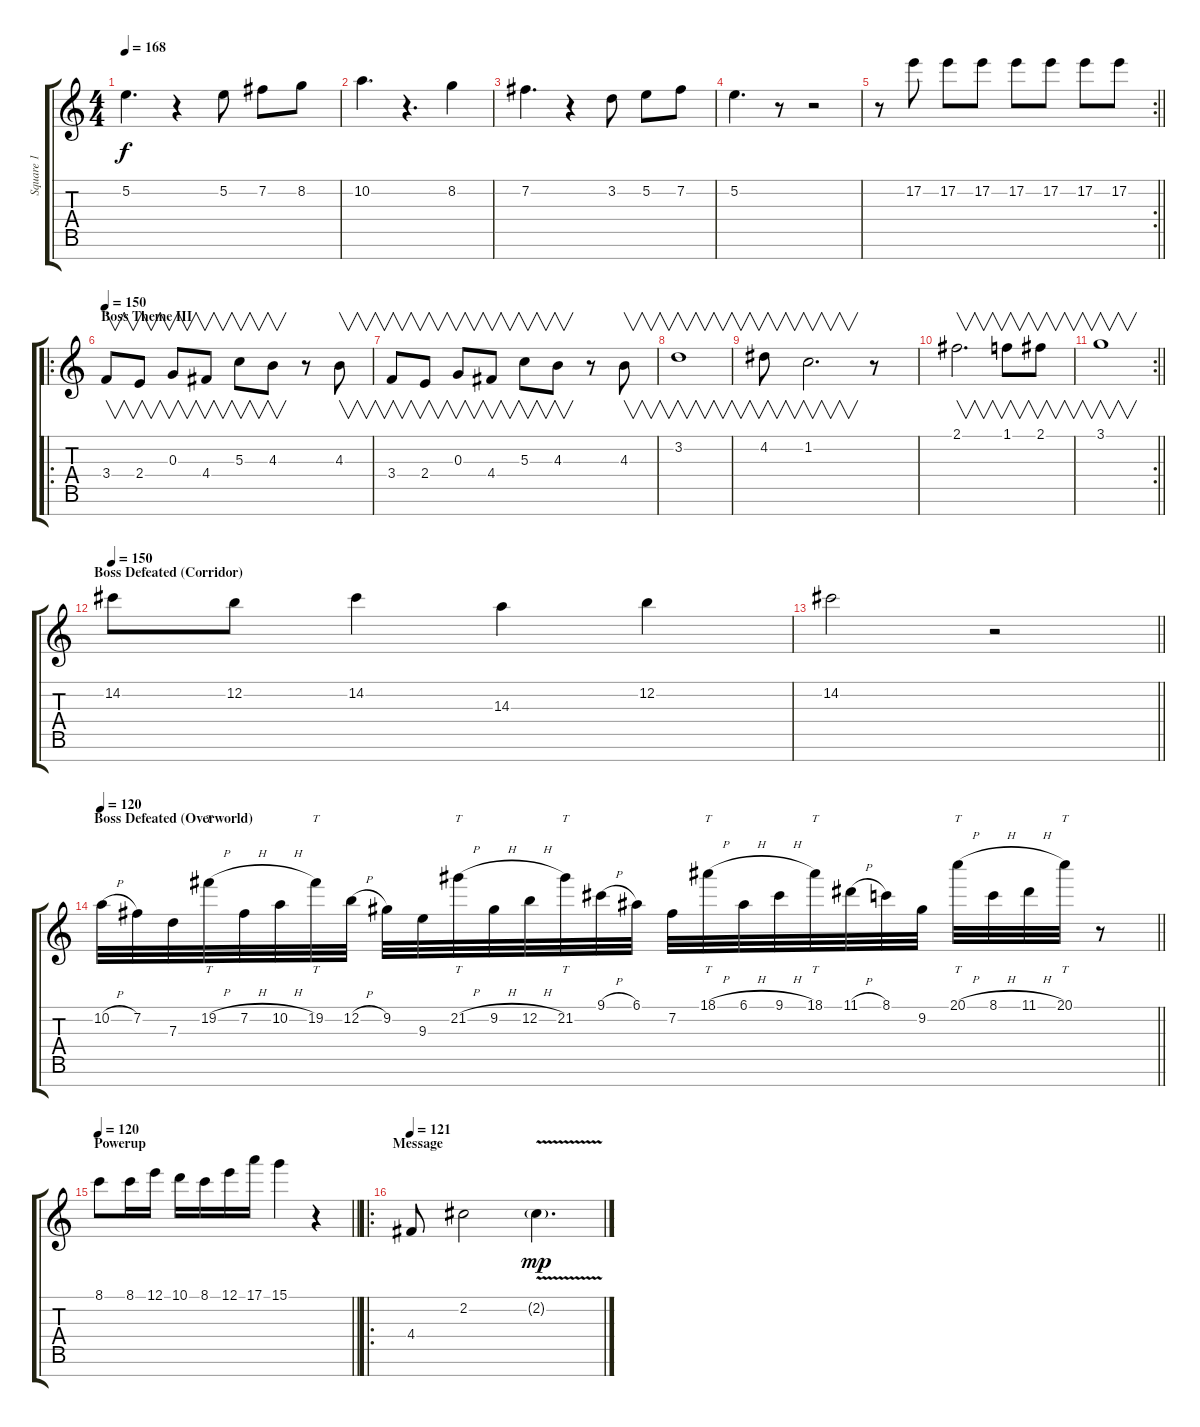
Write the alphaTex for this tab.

\track ("Square 1" "Square 1") {instrument overdrivenguitar}
\staff {score tabs}
\tuning (E4 B3 G3 D3 A2 E2 B1) {hide}
\ts (4 4)
\tempo 168
\clef g2
\ks c
5.2.4{d dy f} r.4 5.2.8 7.2.8 8.2.8 |
10.2.4{d} r.4{d} 8.2.4 |
7.2.4{d} r.4 3.2.8 5.2.8 7.2.8 |
5.2.4{d} r.8 r.2 |
\rc 2
\barLineRight lightlight
r.8 17.2.8 17.2.8 17.2.8 17.2.8 17.2.8 17.2.8 17.2.8 |
\ro
\section ("" "Boss Theme III")
\tempo 150
3.4.8{v volume 13 instrument overdrivenguitar} 2.4.8{v} 0.3.8{v} 4.4.8{v} 5.3.8{v} 4.3.8{v} r.8 4.3.8{v} |
3.4.8{v} 2.4.8{v} 0.3.8{v} 4.4.8{v} 5.3.8{v} 4.3.8{v} r.8 4.3.8{v} |
3.2.1{v} |
4.2.8{v} 1.2.2{v d} r.8 |
2.1.2{v d} 1.1.8{v} 2.1.8{v} |
\rc 2
\barLineRight lightlight
3.1.1{v} |
\section ("" "Boss Defeated (Corridor)")
\tempo 150
14.2.8{volume 13 instrument overdrivenguitar} 12.2.8 14.2.4 14.3.4 12.2.4 |
\barLineRight lightlight
14.2.2 r.2 |
\section ("" "Boss Defeated (Overworld)")
\tempo 120
\barLineRight lightlight
10.2{h}.32{volume 13 instrument overdrivenguitar} 7.2.32 7.3.32 19.2{h}.32{tt} 7.2{h}.32 10.2{h}.32 19.2.32{tt} 12.2{h}.32 9.2.32 9.3.32 21.2{h}.32{tt} 9.2{h}.32 12.2{h}.32 21.2.32{tt} 9.1{h}.32 6.1.32 7.2.32 18.1{h}.32{tt} 6.1{h}.32 9.1{h}.32 18.1.32{tt} 11.1{h}.32 8.1.32 9.2.32 20.1{h}.32{tt} 8.1{h}.32 11.1{h}.32 20.1.32{tt} r.8 |
\section ("" "Powerup")
\tempo 120
\barLineRight lightlight
8.1.8{volume 13 instrument overdrivenguitar} 8.1.16 12.1.16 10.1.16 8.1.16 12.1.16 17.1.16 15.1.4 r.4 |
\ro
\section ("" "Message")
\tempo 121
4.4.8{volume 13 instrument overdrivenguitar} 2.2.2 2.2{v g}.4{d dy mp}
